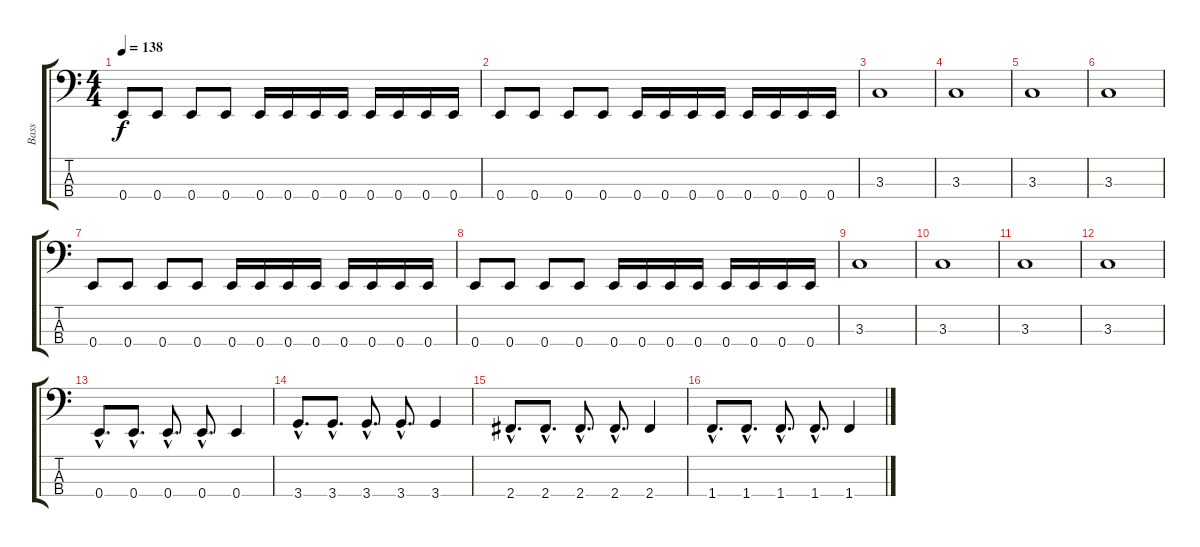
\track ("Bass" "Bass") {instrument electricbasspick}
\staff {score tabs}
\tuning (G2 D2 A1 E1) {hide}
\ts (4 4)
\tempo 138
\clef f4
\ks c
0.4.8{dy f} 0.4.8 0.4.8 0.4.8 0.4.16 0.4.16 0.4.16 0.4.16 0.4.16 0.4.16 0.4.16 0.4.16 |
0.4.8 0.4.8 0.4.8 0.4.8 0.4.16 0.4.16 0.4.16 0.4.16 0.4.16 0.4.16 0.4.16 0.4.16 |
3.3.1 |
3.3.1 |
3.3.1 |
3.3.1 |
0.4.8 0.4.8 0.4.8 0.4.8 0.4.16 0.4.16 0.4.16 0.4.16 0.4.16 0.4.16 0.4.16 0.4.16 |
0.4.8 0.4.8 0.4.8 0.4.8 0.4.16 0.4.16 0.4.16 0.4.16 0.4.16 0.4.16 0.4.16 0.4.16 |
3.3.1 |
3.3.1 |
3.3.1 |
3.3.1 |
0.4{hac}.8{d} 0.4{hac}.8{d} 0.4{hac}.8{d} 0.4{hac}.8{d} 0.4.4 |
3.4{hac}.8{d} 3.4{hac}.8{d} 3.4{hac}.8{d} 3.4{hac}.8{d} 3.4.4 |
2.4{hac}.8{d} 2.4{hac}.8{d} 2.4{hac}.8{d} 2.4{hac}.8{d} 2.4.4 |
1.4{hac}.8{d} 1.4{hac}.8{d} 1.4{hac}.8{d} 1.4{hac}.8{d} 1.4.4
